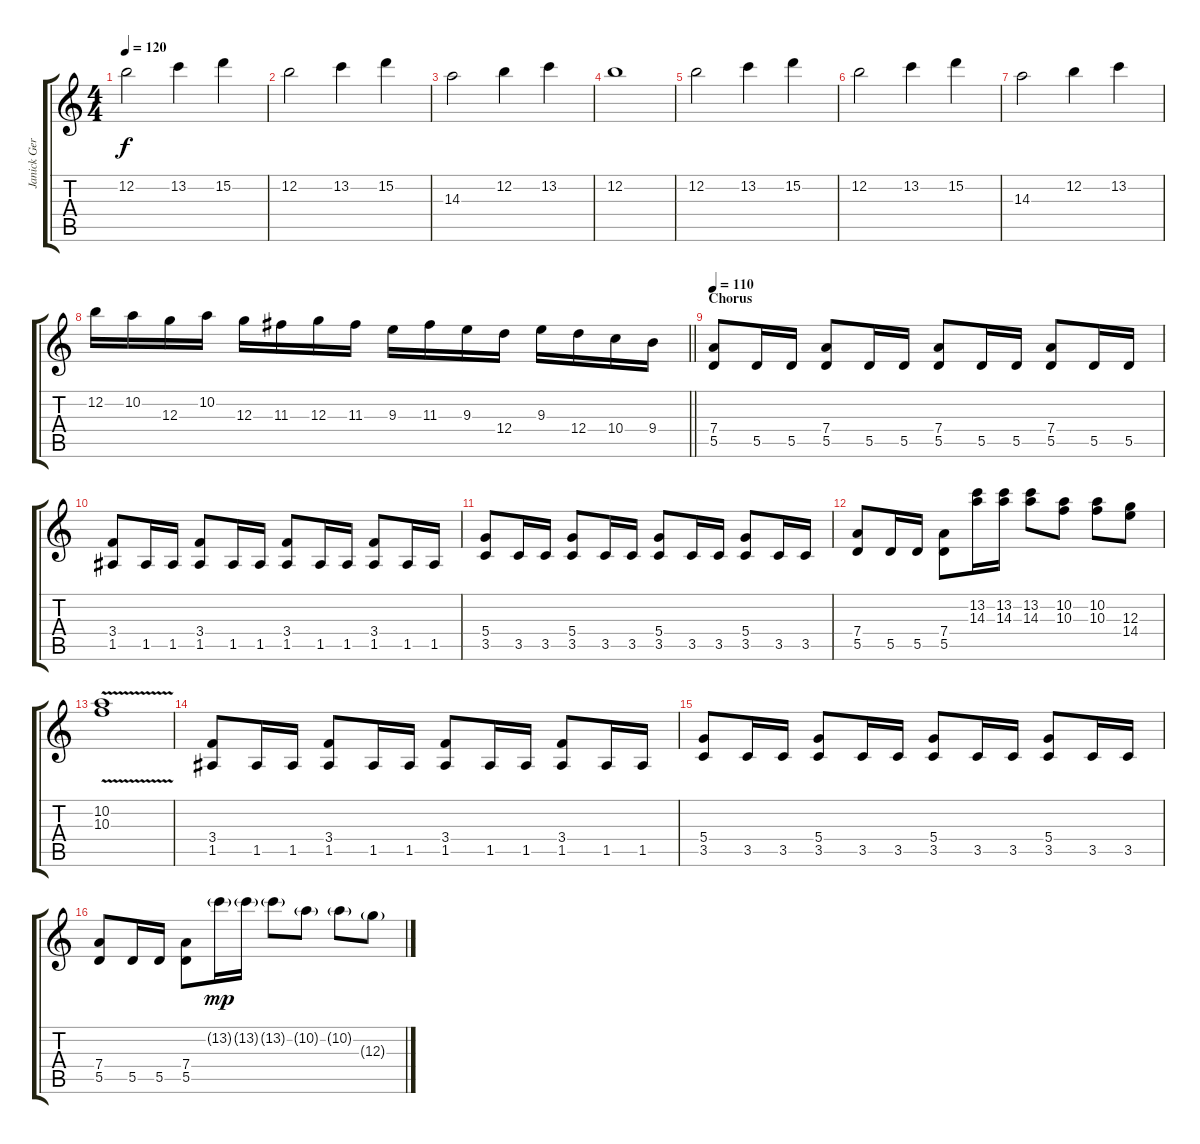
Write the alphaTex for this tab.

\track ("Janick Gers" "Janick Ger") {instrument distortionguitar}
\staff {score tabs}
\tuning (E4 B3 G3 D3 A2 E2) {hide}
\ts (4 4)
\tempo 120
\clef g2
\ks c
12.2.2{dy f} 13.2.4 15.2.4 |
12.2.2 13.2.4 15.2.4 |
14.3.2 12.2.4 13.2.4 |
12.2.1 |
12.2.2 13.2.4 15.2.4 |
12.2.2 13.2.4 15.2.4 |
14.3.2 12.2.4 13.2.4 |
\barLineRight lightlight
12.2.16 10.2.16 12.3.16 10.2.16 12.3.16 11.3.16 12.3.16 11.3.16 9.3.16 11.3.16 9.3.16 12.4.16 9.3.16 12.4.16 10.4.16 9.4.16 |
\section ("" "Chorus")
\tempo 110
(7.4 5.5).8 5.5.16 5.5.16 (7.4 5.5).8 5.5.16 5.5.16 (7.4 5.5).8 5.5.16 5.5.16 (7.4 5.5).8 5.5.16 5.5.16 |
(3.4 1.5).8 1.5.16 1.5.16 (3.4 1.5).8 1.5.16 1.5.16 (3.4 1.5).8 1.5.16 1.5.16 (3.4 1.5).8 1.5.16 1.5.16 |
(5.4 3.5).8 3.5.16 3.5.16 (5.4 3.5).8 3.5.16 3.5.16 (5.4 3.5).8 3.5.16 3.5.16 (5.4 3.5).8 3.5.16 3.5.16 |
(7.4 5.5).8 5.5.16 5.5.16 (7.4 5.5).8 (13.2 14.3).16 (13.2 14.3).16 (13.2 14.3).8 (10.2 10.3).8 (10.2 10.3).8 (12.3 14.4).8 |
(10.2{v} 10.3{v}).1 |
(3.4 1.5).8 1.5.16 1.5.16 (3.4 1.5).8 1.5.16 1.5.16 (3.4 1.5).8 1.5.16 1.5.16 (3.4 1.5).8 1.5.16 1.5.16 |
(5.4 3.5).8 3.5.16 3.5.16 (5.4 3.5).8 3.5.16 3.5.16 (5.4 3.5).8 3.5.16 3.5.16 (5.4 3.5).8 3.5.16 3.5.16 |
(7.4 5.5).8 5.5.16 5.5.16 (7.4 5.5).8 13.2{g}.16{dy mp} 13.2{g}.16 13.2{g}.8 10.2{g}.8 10.2{g}.8 12.3{g}.8
